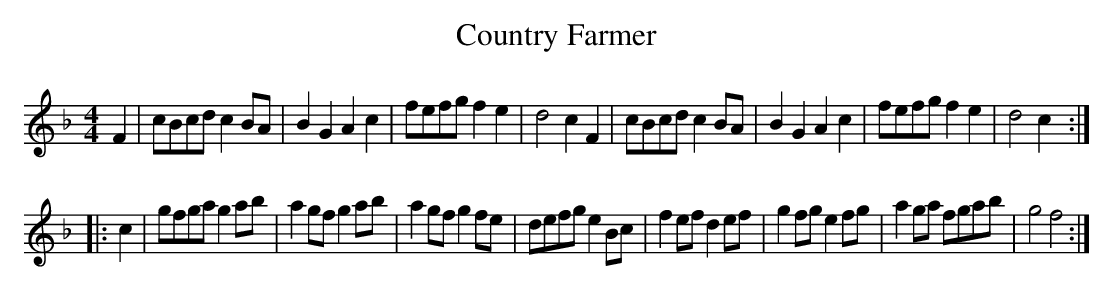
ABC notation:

X:1
T:Country Farmer
M:4/4
L:1/8
K:F
F2|cBcd c2 BA|B2 G2 A2 c2|fefg f2 e2|d4 c2 F2|cBcd c2 BA|B2 G2 A2 c2| fefg f2 e2|d4 c2:|
|:c2|gfga g2 ab|a2 gf g2 ab|a2 gf g2 fe|defg e2 Bc| f2 ef d2 ef|g2 fg e2 fg|a2 ga fgab|g4 f4:|
